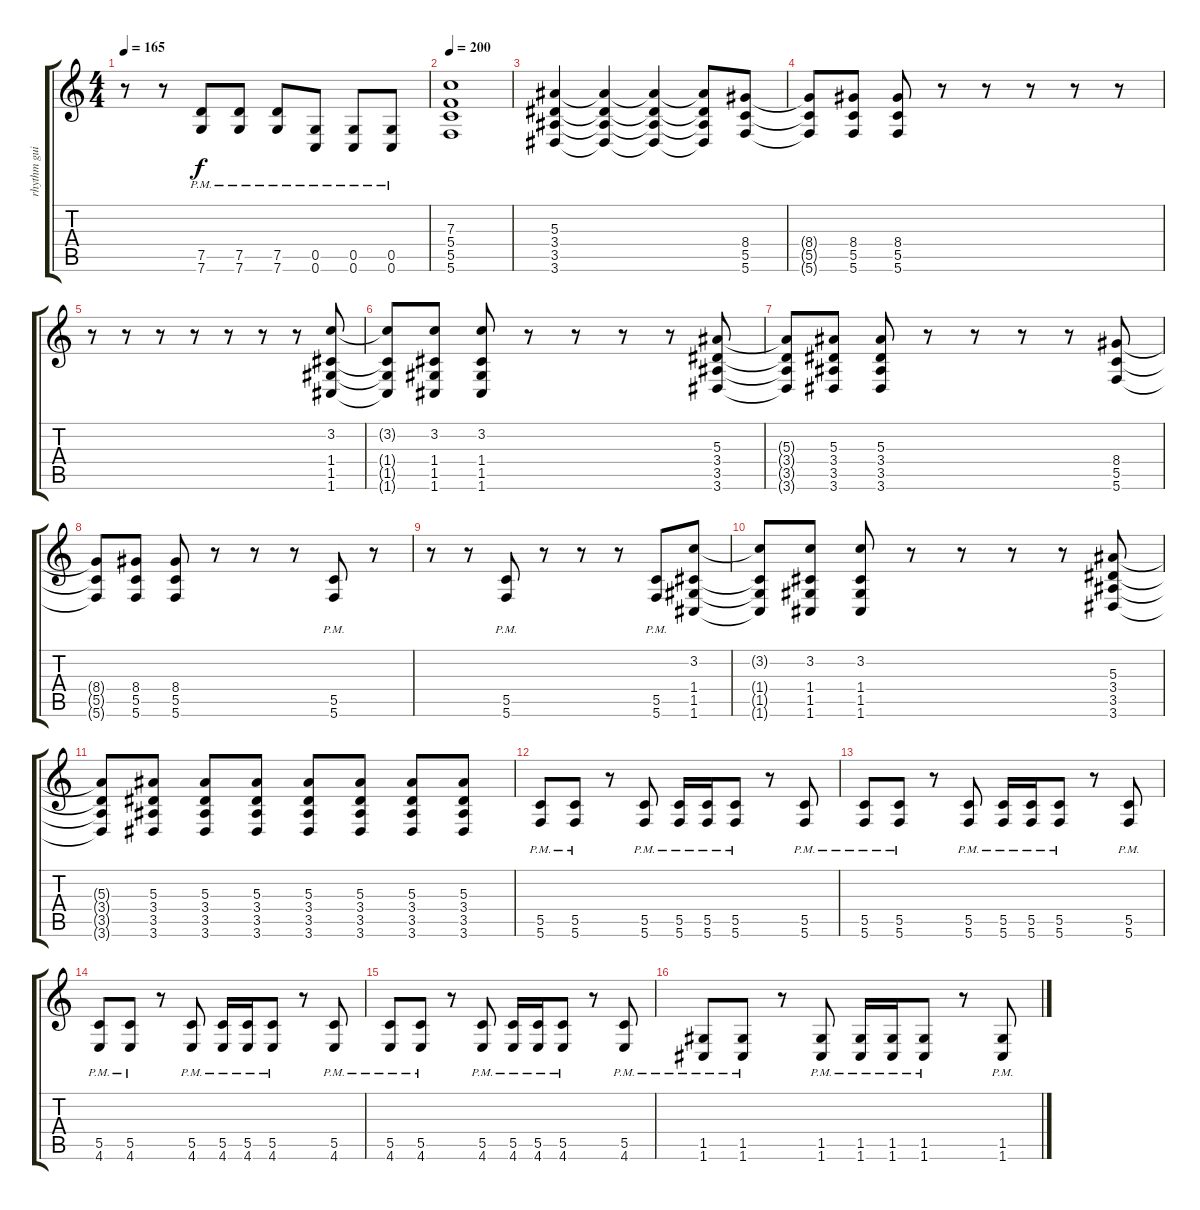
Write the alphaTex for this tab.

\track ("rhythm guitar" "rhythm gui") {instrument distortionguitar}
\staff {score tabs}
\tuning (D4 A3 F3 C3 G2 C2) {hide}
\ts (4 4)
\tempo 165
\clef g2
\ks c
r.8{dy f} r.8 (7.5{pm} 7.6{pm}).8 (7.5{pm} 7.6{pm}).8 (7.5{pm} 7.6{pm}).8 (0.5{pm} 0.6{pm}).8 (0.5{pm} 0.6{pm}).8 (0.5{pm} 0.6{pm}).8 |
\tempo 200
(7.3 5.4 5.5 5.6).1 |
(5.3 3.4 3.5 3.6).4 (5.3{t} 3.4{t} 3.5{t} 3.6{t}).4 (5.3{t} 3.4{t} 3.5{t} 3.6{t}).4 (5.3{t} 3.4{t} 3.5{t} 3.6{t}).8 (8.4 5.5 5.6).8 |
(8.4{t} 5.5{t} 5.6{t}).8 (8.4 5.5 5.6).8 (8.4 5.5 5.6).8 r.8 r.8 r.8 r.8 r.8 |
r.8 r.8 r.8 r.8 r.8 r.8 r.8 (3.2 1.4 1.5 1.6).8 |
(3.2{t} 1.4{t} 1.5{t} 1.6{t}).8 (3.2 1.4 1.5 1.6).8 (3.2 1.4 1.5 1.6).8 r.8 r.8 r.8 r.8 (5.3 3.4 3.5 3.6).8 |
(5.3{t} 3.4{t} 3.5{t} 3.6{t}).8 (5.3 3.4 3.5 3.6).8 (5.3 3.4 3.5 3.6).8 r.8 r.8 r.8 r.8 (8.4 5.5 5.6).8 |
(8.4{t} 5.5{t} 5.6{t}).8 (8.4 5.5 5.6).8 (8.4 5.5 5.6).8 r.8 r.8 r.8 (5.5{pm} 5.6{pm}).8 r.8 |
r.8 r.8 (5.5{pm} 5.6{pm}).8 r.8 r.8 r.8 (5.5{pm} 5.6{pm}).8 (3.2 1.4 1.5 1.6).8 |
(3.2{t} 1.4{t} 1.5{t} 1.6{t}).8 (3.2 1.4 1.5 1.6).8 (3.2 1.4 1.5 1.6).8 r.8 r.8 r.8 r.8 (5.3 3.4 3.5 3.6).8 |
(5.3{t} 3.4{t} 3.5{t} 3.6{t}).8 (5.3 3.4 3.5 3.6).8 (5.3 3.4 3.5 3.6).8 (5.3 3.4 3.5 3.6).8 (5.3 3.4 3.5 3.6).8 (5.3 3.4 3.5 3.6).8 (5.3 3.4 3.5 3.6).8 (5.3 3.4 3.5 3.6).8 |
(5.5{pm} 5.6{pm}).8 (5.5{pm} 5.6{pm}).8 r.8 (5.5{pm} 5.6{pm}).8 (5.5{pm} 5.6{pm}).16 (5.5{pm} 5.6{pm}).16 (5.5{pm} 5.6{pm}).8 r.8 (5.5{pm} 5.6{pm}).8 |
(5.5{pm} 5.6{pm}).8 (5.5{pm} 5.6{pm}).8 r.8 (5.5{pm} 5.6{pm}).8 (5.5{pm} 5.6{pm}).16 (5.5{pm} 5.6{pm}).16 (5.5{pm} 5.6{pm}).8 r.8 (5.5{pm} 5.6{pm}).8 |
(5.5{pm} 4.6{pm}).8 (5.5{pm} 4.6{pm}).8 r.8 (5.5{pm} 4.6{pm}).8 (5.5{pm} 4.6{pm}).16 (5.5{pm} 4.6{pm}).16 (5.5{pm} 4.6{pm}).8 r.8 (5.5{pm} 4.6{pm}).8 |
(5.5{pm} 4.6{pm}).8 (5.5{pm} 4.6{pm}).8 r.8 (5.5{pm} 4.6{pm}).8 (5.5{pm} 4.6{pm}).16 (5.5{pm} 4.6{pm}).16 (5.5{pm} 4.6{pm}).8 r.8 (5.5{pm} 4.6{pm}).8 |
(1.5{pm} 1.6{pm}).8 (1.5{pm} 1.6{pm}).8 r.8 (1.5{pm} 1.6{pm}).8 (1.5{pm} 1.6{pm}).16 (1.5{pm} 1.6{pm}).16 (1.5{pm} 1.6{pm}).8 r.8 (1.5{pm} 1.6{pm}).8
